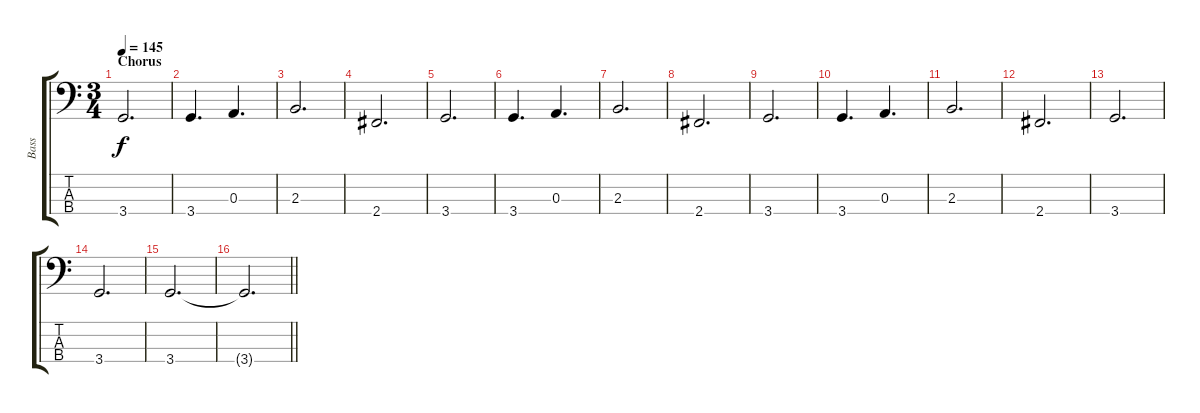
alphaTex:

\track ("Bass" "Bass") {instrument electricbassfinger}
\staff {score tabs}
\tuning (G2 D2 A1 E1) {hide}
\ts (3 4)
\section ("" "Chorus")
\tempo 145
\clef f4
\ks c
3.4.2{d dy f} |
3.4.4{d} 0.3.4{d} |
2.3.2{d} |
2.4.2{d} |
3.4.2{d} |
3.4.4{d} 0.3.4{d} |
2.3.2{d} |
2.4.2{d} |
3.4.2{d} |
3.4.4{d} 0.3.4{d} |
2.3.2{d} |
2.4.2{d} |
3.4.2{d} |
3.4.2{d} |
3.4.2{d} |
\barLineRight lightlight
3.4{t}.2{d}
